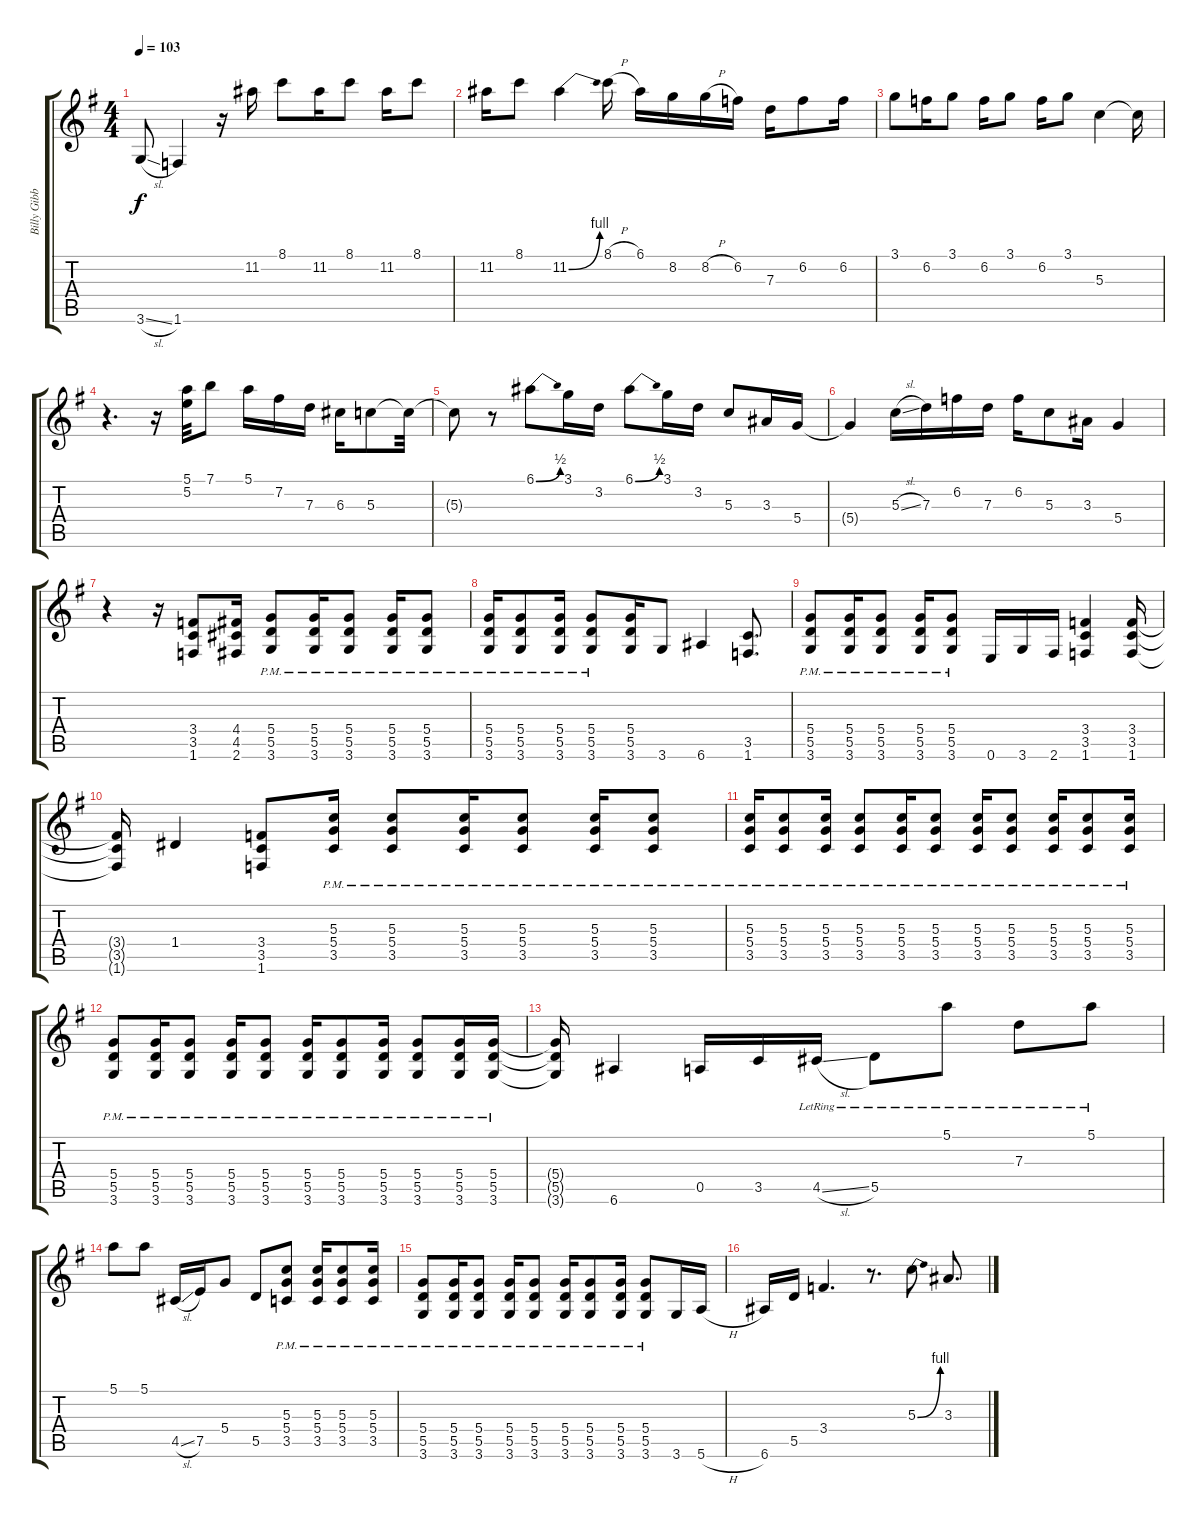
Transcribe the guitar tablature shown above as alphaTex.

\track ("Billy Gibbons Guitar" "Billy Gibb") {instrument overdrivenguitar}
\staff {score tabs}
\tuning (E4 B3 G3 D3 A2 E2) {hide}
\ts (4 4)
\tempo 103
\clef g2
\ks g
3.6{sl}.8{dy f} 1.6.4 r.16 11.2.16 8.1.8 11.2.16 8.1.8 11.2.16 8.1.8 |
11.2.16 8.1.8 11.2{be (bend 0 0 60 4)}.4 8.1{h}.16 6.1.16 8.2.16 8.2{h}.16 6.2.16 7.3.16 6.2.8 6.2.16 |
3.1.8 6.2.16 3.1.8 6.2.16 3.1.8 6.2.16 3.1.8 5.3.4 5.3{t}.16 |
r.4{d} r.16 (5.1 5.2).32 7.1.8 5.1.16 7.2.16 7.3.16 6.3.16 5.3.8 5.3{t}.32 |
5.3{t}.8 r.8 6.1{be (bend 0 0 60 2)}.8 3.1.16 3.2.16 6.1{be (bend 0 0 60 2)}.8 3.1.16 3.2.16 5.3.8 3.3.16 5.4.16 |
5.4{t}.4 5.3{sl}.16 7.3.16 6.2.16 7.3.16 6.2.16 5.3.8 3.3.16 5.4.4 |
r.4{volume 10 balance 8} r.16 (3.4 3.5 1.6).8 (4.4 4.5 2.6).16 (5.4{pm} 5.5{pm} 3.6{pm}).8 (5.4{pm} 5.5{pm} 3.6{pm}).16 (5.4{pm} 5.5{pm} 3.6{pm}).8 (5.4{pm} 5.5{pm} 3.6{pm}).16 (5.4{pm} 5.5{pm} 3.6{pm}).8 |
(5.4{pm} 5.5{pm} 3.6{pm}).16 (5.4{pm} 5.5{pm} 3.6{pm}).8 (5.4{pm} 5.5{pm} 3.6{pm}).16 (5.4{pm} 5.5{pm} 3.6{pm}).8 (5.4 5.5 3.6).16 3.6.8 6.6.4 (3.5 1.6).8{d} |
(5.4{pm} 5.5{pm} 3.6{pm}).8 (5.4{pm} 5.5{pm} 3.6{pm}).16 (5.4{pm} 5.5{pm} 3.6{pm}).8 (5.4{pm} 5.5{pm} 3.6{pm}).16 (5.4{pm} 5.5{pm} 3.6{pm}).8 0.6.16 3.6.16 2.6.16 (3.4 3.5 1.6).4 (3.4 3.5 1.6).16 |
(3.4{t} 3.5{t} 1.6{t}).16 1.4.4 (3.4 3.5 1.6).8 (5.3{pm} 5.4{pm} 3.5{pm}).16 (5.3{pm} 5.4{pm} 3.5{pm}).8 (5.3{pm} 5.4{pm} 3.5{pm}).16 (5.3{pm} 5.4{pm} 3.5{pm}).8 (5.3{pm} 5.4{pm} 3.5{pm}).16 (5.3{pm} 5.4{pm} 3.5{pm}).8 |
(5.3{pm} 5.4{pm} 3.5{pm}).16 (5.3{pm} 5.4{pm} 3.5{pm}).8 (5.3{pm} 5.4{pm} 3.5{pm}).16 (5.3{pm} 5.4{pm} 3.5{pm}).8 (5.3{pm} 5.4{pm} 3.5{pm}).16 (5.3{pm} 5.4{pm} 3.5{pm}).8 (5.3{pm} 5.4{pm} 3.5{pm}).16 (5.3{pm} 5.4{pm} 3.5{pm}).8 (5.3{pm} 5.4{pm} 3.5{pm}).16 (5.3{pm} 5.4{pm} 3.5{pm}).8 (5.3{pm} 5.4{pm} 3.5{pm}).16 |
(5.4{pm} 5.5{pm} 3.6{pm}).8 (5.4{pm} 5.5{pm} 3.6{pm}).16 (5.4{pm} 5.5{pm} 3.6{pm}).8 (5.4{pm} 5.5{pm} 3.6{pm}).16 (5.4{pm} 5.5{pm} 3.6{pm}).8 (5.4{pm} 5.5{pm} 3.6{pm}).16 (5.4{pm} 5.5{pm} 3.6{pm}).8 (5.4{pm} 5.5{pm} 3.6{pm}).16 (5.4{pm} 5.5{pm} 3.6{pm}).8 (5.4{pm} 5.5{pm} 3.6{pm}).16 (5.4{pm} 5.5{pm} 3.6{pm}).16 |
(5.4{t} 5.5{t} 3.6{t}).16 6.6.4 0.5.16 3.5.16 4.5{sl lr}.16 5.5{lr}.8 5.1{lr}.8 7.3{lr}.8 5.1{lr}.8 |
5.1.8 5.1.8 4.5{sl}.16 7.5.16 5.4.8 5.5.8 (5.3{pm} 5.4{pm} 3.5{pm}).8 (5.3{pm} 5.4{pm} 3.5{pm}).16 (5.3{pm} 5.4{pm} 3.5{pm}).8 (5.3{pm} 5.4{pm} 3.5{pm}).16 |
(5.4{pm} 5.5{pm} 3.6{pm}).8 (5.4{pm} 5.5{pm} 3.6{pm}).16 (5.4{pm} 5.5{pm} 3.6{pm}).8 (5.4{pm} 5.5{pm} 3.6{pm}).16 (5.4{pm} 5.5{pm} 3.6{pm}).8 (5.4{pm} 5.5{pm} 3.6{pm}).16 (5.4{pm} 5.5{pm} 3.6{pm}).8 (5.4{pm} 5.5{pm} 3.6{pm}).16 (5.4{pm} 5.5{pm} 3.6{pm}).8 3.6.16 5.6{h}.16 |
6.6.16 5.5.16 3.4.4{d} r.8{d} 5.3{be (bend 0 0 60 4)}.8{volume 14 balance 8} 3.3.8{d}
